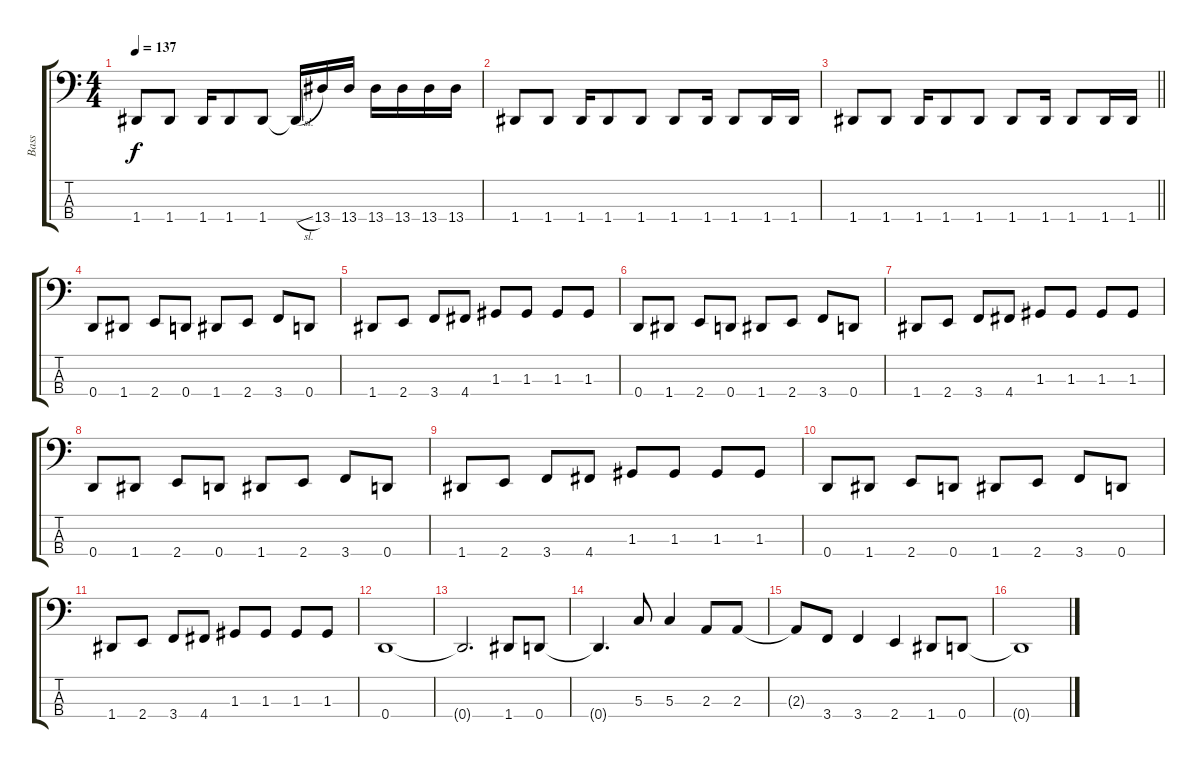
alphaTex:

\track ("Bass" "Bass") {instrument electricbassfinger}
\staff {score tabs}
\tuning (F2 C2 G1 D1) {hide}
\ts (4 4)
\tempo 137
\clef f4
\ks c
1.4.8{dy f} 1.4.8 1.4.16 1.4.8 1.4.8 1.4{sl t}.16 13.4.16 13.4.16 13.4.16 13.4.16 13.4.16 13.4.16 |
1.4.8 1.4.8 1.4.16 1.4.8 1.4.8 1.4.8 1.4.16 1.4.8 1.4.16 1.4.16 |
\barLineRight lightlight
1.4.8 1.4.8 1.4.16 1.4.8 1.4.8 1.4.8 1.4.16 1.4.8 1.4.16 1.4.16 |
0.4.8 1.4.8 2.4.8 0.4.8 1.4.8 2.4.8 3.4.8 0.4.8 |
1.4.8 2.4.8 3.4.8 4.4.8 1.3.8 1.3.8 1.3.8 1.3.8 |
0.4.8 1.4.8 2.4.8 0.4.8 1.4.8 2.4.8 3.4.8 0.4.8 |
1.4.8 2.4.8 3.4.8 4.4.8 1.3.8 1.3.8 1.3.8 1.3.8 |
0.4.8 1.4.8 2.4.8 0.4.8 1.4.8 2.4.8 3.4.8 0.4.8 |
1.4.8 2.4.8 3.4.8 4.4.8 1.3.8 1.3.8 1.3.8 1.3.8 |
0.4.8 1.4.8 2.4.8 0.4.8 1.4.8 2.4.8 3.4.8 0.4.8 |
1.4.8 2.4.8 3.4.8 4.4.8 1.3.8 1.3.8 1.3.8 1.3.8 |
0.4.1 |
0.4{t}.2{d} 1.4.8 0.4.8 |
0.4{t}.4{d} 5.3.8 5.3.4 2.3.8 2.3.8 |
2.3{t}.8 3.4.8 3.4.4 2.4.4 1.4.8 0.4.8 |
0.4{t}.1
